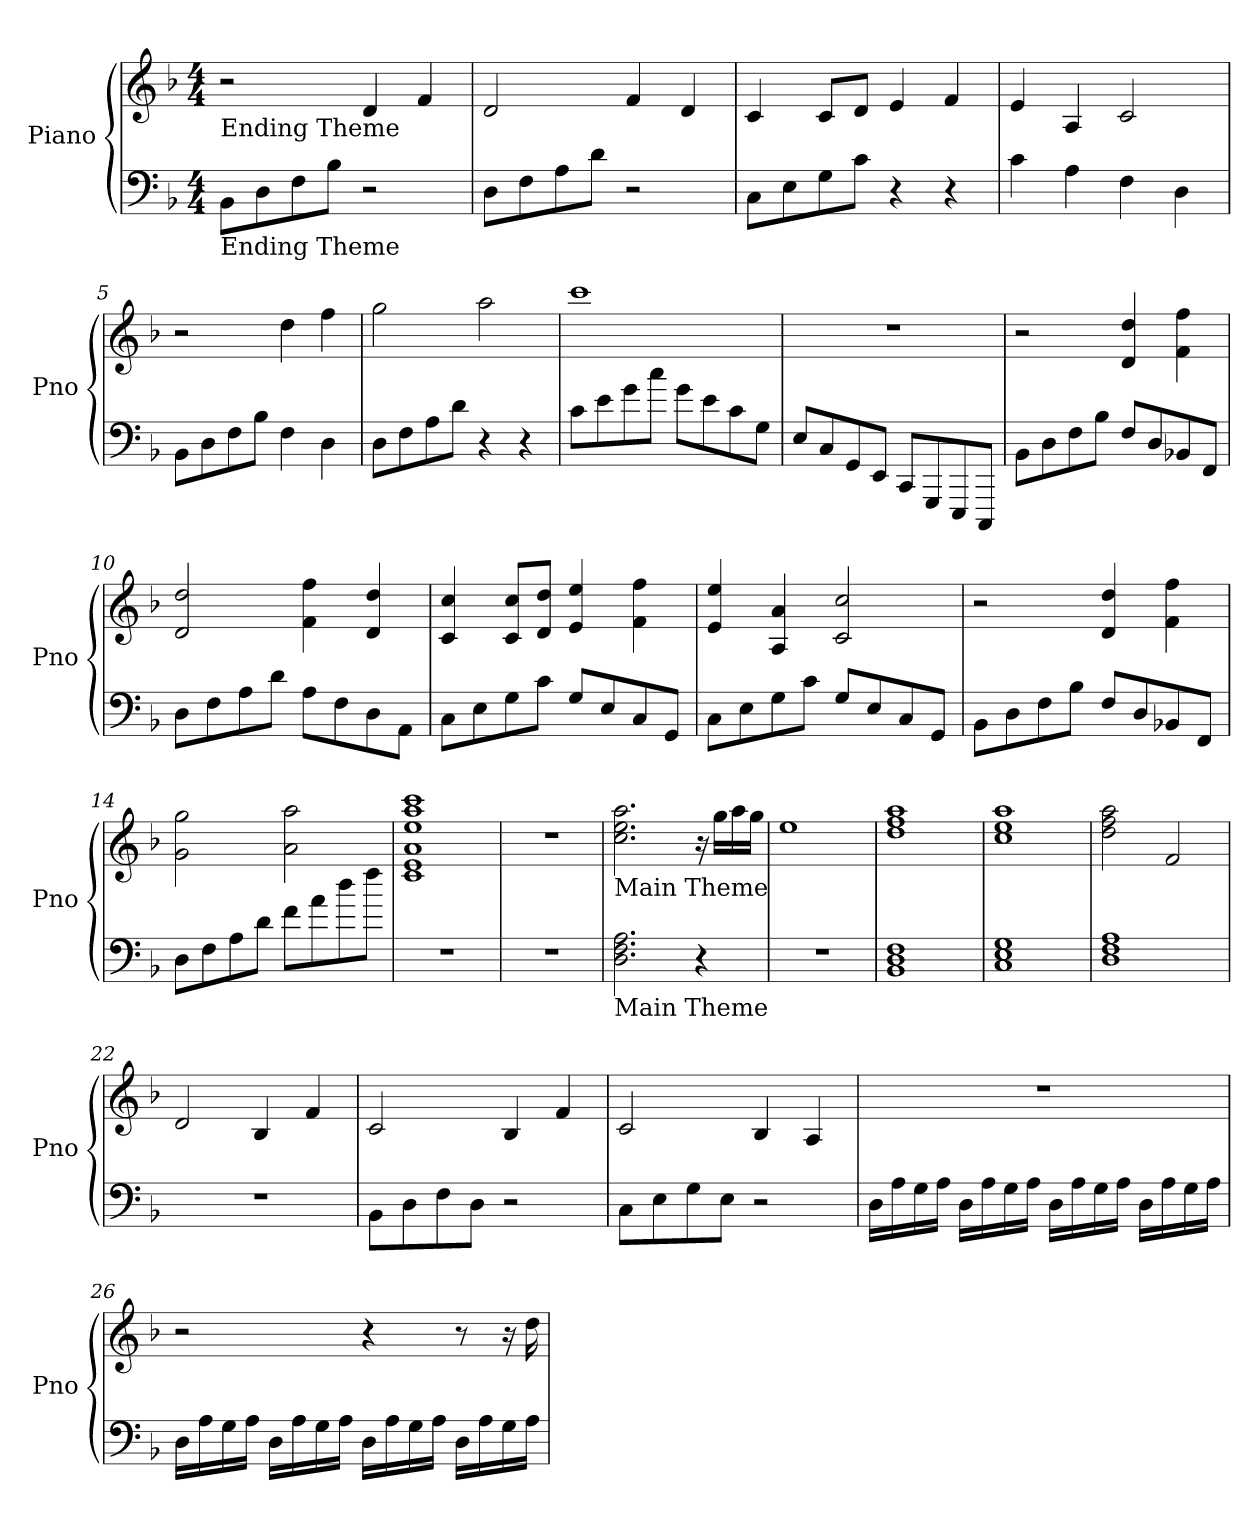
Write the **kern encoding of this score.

**kern	**kern
*part1	*part1
*staff2	*staff1
*I"Piano	*
*I'Pno	*
*clefF4	*clefG2
*k[b-]	*k[b-]
*F:	*F:
*M4/4	*M4/4
*MM100	*MM100
=1	=1
!	!LO:TX:b:t=Ending Theme
!LO:TX:b:t=Ending Theme	!
8BB-L	2r
8D	.
8F	.
8B-J	.
2r	4d
.	4f
=2	=2
8DL	2d
8F	.
8A	.
8dJ	.
2r	4f
.	4d
=3	=3
8CL	4c
8E	.
8G	8cL
8cJ	8dJ
4r	4e
4r	4f
=4	=4
4c	4e
4A	4A
4F	2c
4D	.
=5	=5
8BB-L	2r
8D	.
8F	.
8B-J	.
4F	4dd
4D	4ff
=6	=6
8DL	2gg
8F	.
8A	.
8dJ	.
4r	2aa
4r	.
=7	=7
8cL	1ccc
8e	.
8g	.
8ccJ	.
8gL	.
8e	.
8c	.
8GJ	.
=8	=8
8EL	1r
8C	.
8GG	.
8EEJ	.
8CCL	.
8GGG	.
8EEE	.
8CCCJ	.
=9	=9
8BB-L	2r
8D	.
8F	.
8B-J	.
8FL	4d 4dd
8D	.
8BB-X	4f 4ff
8FFJ	.
=10	=10
8DL	2d 2dd
8F	.
8A	.
8dJ	.
8AL	4f 4ff
8F	.
8D	4d 4dd
8AAJ	.
=11	=11
8CL	4c 4cc
8E	.
8G	8c 8ccL
8cJ	8d 8ddJ
8GL	4e 4ee
8E	.
8C	4f 4ff
8GGJ	.
=12	=12
8CL	4e 4ee
8E	.
8G	4A 4a
8cJ	.
8GL	2c 2cc
8E	.
8C	.
8GGJ	.
=13	=13
8BB-L	2r
8D	.
8F	.
8B-J	.
8FL	4d 4dd
8D	.
8BB-X	4f 4ff
8FFJ	.
=14	=14
8DL	2g 2gg
8F	.
8A	.
8dJ	.
8fL	2a 2aa
8a	.
8dd	.
8ffJ	.
=15	=15
1r	1c 1e 1a 1ee 1aa 1ccc
!!LO:PB:g=z
=16	=16
1r	1r
=17	=17
!	!LO:TX:b:t=Main Theme
!LO:TX:b:t=Main Theme	!
2.D 2.F 2.A	2.cc 2.ee 2.aa
4r	16r
.	16ggL
.	16aa
.	16ggJ
=18	=18
1r	1ee
=19	=19
1BB- 1D 1F	1dd 1ff 1aa
=20	=20
1C 1E 1G	1cc 1ee 1aa
=21	=21
1D 1F 1A	2dd 2ff 2aa
.	2f
=22	=22
1r	2d
.	4B-
.	4f
=23	=23
8BB-L	2c
8D	.
8F	.
8DJ	.
2r	4B-
.	4f
=24	=24
8CL	2c
8E	.
8G	.
8EJ	.
2r	4B-
.	4A
=25	=25
16DL	1r
16A	.
16G	.
16AJ	.
16DL	.
16A	.
16G	.
16AJ	.
16DL	.
16A	.
16G	.
16AJ	.
16DL	.
16A	.
16G	.
16AJ	.
=26	=26
16DL	2r
16A	.
16G	.
16AJ	.
16DL	.
16A	.
16G	.
16AJ	.
16DL	4r
16A	.
16G	.
16AJ	.
16DL	8r
16A	.
16G	16r
16AJ	16dd
=	=
*-	*-
